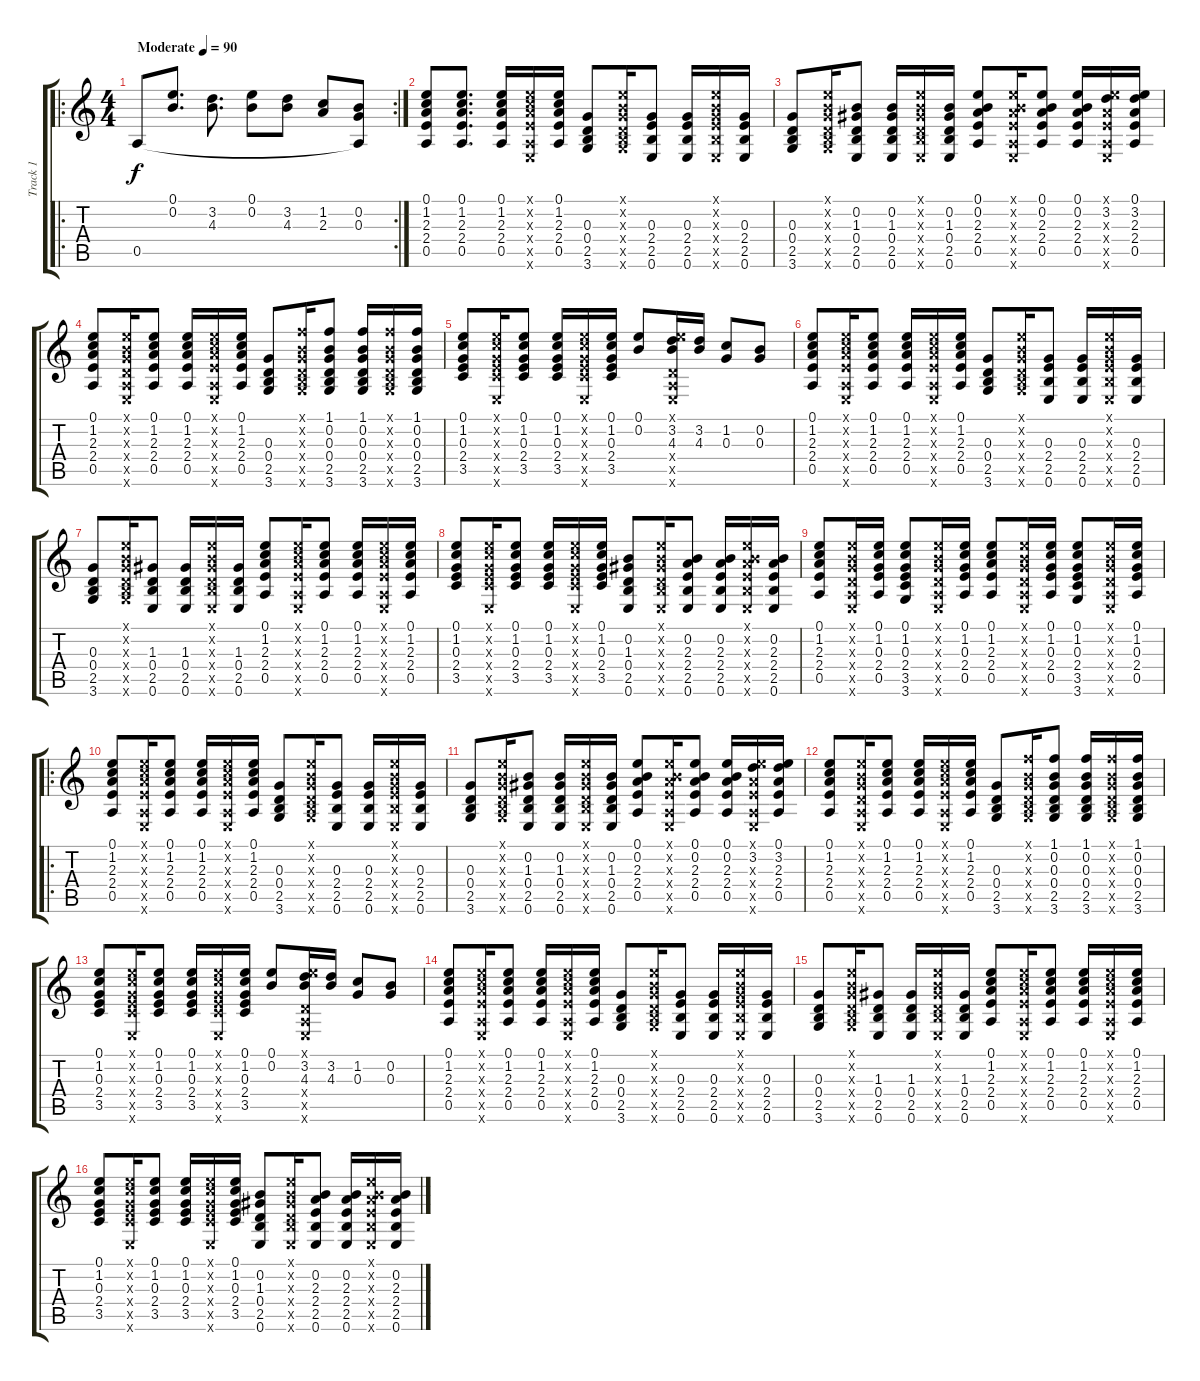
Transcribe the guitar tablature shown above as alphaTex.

\track ("Track 1" "Track 1") {instrument acousticguitarsteel}
\staff {score tabs}
\tuning (E4 B3 G3 D3 A2 E2) {hide}
\ro
\rc 2
\ts (4 4)
\tempo (90 "Moderate")
\clef g2
\ks c
0.5.8{dy f instrument acousticguitarsteel} (0.1 0.2).8{d} (3.2 4.3).8{d} (0.1 0.2).8 (3.2 4.3).8 (1.2 2.3).8 (0.2 0.3 0.5{t}).8 |
(0.1 1.2 2.3 2.4 0.5).8 (0.1 1.2 2.3 2.4 0.5).8{d} (0.1 1.2 2.3 2.4 0.5).16 (0.1{x} 1.2{x} 2.3{x} 2.4{x} 0.5{x} 0.6{x}).16 (0.1 1.2 2.3 2.4 0.5).16 (0.3 0.4 2.5 3.6).8 (0.1{x} 0.2{x} 0.3{x} 0.4{x} 2.5{x} 3.6{x}).16 (0.3 2.4 2.5 0.6).8 (0.3 2.4 2.5 0.6).16 (0.1{x} 0.2{x} 0.3{x} 2.4{x} 2.5{x} 0.6{x}).16 (0.3 2.4 2.5 0.6).16 |
(0.3 0.4 2.5 3.6).8 (0.1{x} 0.2{x} 0.3{x} 0.4{x} 2.5{x} 3.6{x}).16 (0.2 1.3 0.4 2.5 0.6).8 (0.2 1.3 0.4 2.5 0.6).16 (0.1{x} 0.2{x} 1.3{x} 0.4{x} 2.5{x} 0.6{x}).16 (0.2 1.3 0.4 2.5 0.6).16 (0.1 0.2 2.3 2.4 0.5).8 (0.1{x} 0.2{x} 2.3{x} 2.4{x} 0.5{x} 0.6{x}).16 (0.1 0.2 2.3 2.4 0.5).8 (0.1 0.2 2.3 2.4 0.5).16 (0.1{x} 3.2 2.3{x} 2.4{x} 0.5{x} 0.6{x}).16 (0.1 3.2 2.3 2.4 0.5).16 |
(0.1 1.2 2.3 2.4 0.5).8 (0.1{x} 0.2{x} 0.3{x} 0.4{x} 0.5{x} 0.6{x}).16 (0.1 1.2 2.3 2.4 0.5).8 (0.1 1.2 2.3 2.4 0.5).16 (0.1{x} 1.2{x} 2.3{x} 2.4{x} 0.5{x} 0.6{x}).16 (0.1 1.2 2.3 2.4 0.5).16 (0.3 0.4 2.5 3.6).8 (1.1{x} 0.2{x} 0.3{x} 0.4{x} 2.5{x} 3.6{x}).16 (1.1 0.2 0.3 0.4 2.5 3.6).8 (1.1 0.2 0.3 0.4 2.5 3.6).16 (1.1{x} 0.2{x} 0.3{x} 0.4{x} 2.5{x} 3.6{x}).16 (1.1 0.2 0.3 0.4 2.5 3.6).16 |
(0.1 1.2 0.3 2.4 3.5).8 (0.1{x} 1.2{x} 0.3{x} 2.4{x} 3.5{x} 0.6{x}).16 (0.1 1.2 0.3 2.4 3.5).8 (0.1 1.2 0.3 2.4 3.5).16 (0.1{x} 1.2{x} 0.3{x} 2.4{x} 3.5{x} 0.6{x}).16 (0.1 1.2 0.3 2.4 3.5).16 (0.1 0.2).8 (0.1{x} 3.2 4.3 0.4{x} 0.5{x} 0.6{x}).16 (3.2 4.3).16 (1.2 0.3).8 (0.2 0.3).8 |
(0.1 1.2 2.3 2.4 0.5).8 (0.1{x} 1.2{x} 2.3{x} 2.4{x} 0.5{x} 0.6{x}).16 (0.1 1.2 2.3 2.4 0.5).8 (0.1 1.2 2.3 2.4 0.5).16 (0.1{x} 1.2{x} 2.3{x} 2.4{x} 0.5{x} 0.6{x}).16 (0.1 1.2 2.3 2.4 0.5).16 (0.3 0.4 2.5 3.6).8 (0.1{x} 0.2{x} 0.3{x} 0.4{x} 2.5{x} 3.6{x}).16 (0.3 2.4 2.5 0.6).8 (0.3 2.4 2.5 0.6).16 (0.1{x} 0.2{x} 0.3{x} 2.4{x} 2.5{x} 0.6{x}).16 (0.3 2.4 2.5 0.6).16 |
(0.3 0.4 2.5 3.6).8 (0.1{x} 0.2{x} 0.3{x} 0.4{x} 2.5{x} 3.6{x}).16 (1.3 0.4 2.5 0.6).8 (1.3 0.4 2.5 0.6).16 (0.1{x} 0.2{x} 1.3{x} 0.4{x} 2.5{x} 0.6{x}).16 (1.3 0.4 2.5 0.6).16 (0.1 1.2 2.3 2.4 0.5).8 (0.1{x} 1.2{x} 2.3{x} 2.4{x} 0.5{x} 0.6{x}).16 (0.1 1.2 2.3 2.4 0.5).8 (0.1 1.2 2.3 2.4 0.5).16 (0.1{x} 1.2{x} 2.3{x} 2.4{x} 0.5{x} 0.6{x}).16 (0.1 1.2 2.3 2.4 0.5).16 |
(0.1 1.2 0.3 2.4 3.5).8 (0.1{x} 1.2{x} 0.3{x} 2.4{x} 3.5{x} 0.6{x}).16 (0.1 1.2 0.3 2.4 3.5).8 (0.1 1.2 0.3 2.4 3.5).16 (0.1{x} 1.2{x} 0.3{x} 2.4{x} 3.5{x} 0.6{x}).16 (0.1 1.2 0.3 2.4 3.5).16 (0.2 1.3 0.4 2.5 0.6).8 (0.1{x} 0.2{x} 1.3{x} 0.4{x} 2.5{x} 0.6{x}).16 (0.2 2.3 2.4 2.5 0.6).8 (0.2 2.3 2.4 2.5 0.6).16 (0.1{x} 0.2{x} 2.3{x} 2.4{x} 2.5{x} 0.6{x}).16 (0.2 2.3 2.4 2.5 0.6).16 |
(0.1 1.2 2.3 2.4 0.5).8 (0.1{x} 0.2{x} 0.3{x} 0.4{x} 0.5{x} 0.6{x}).16 (0.1 1.2 0.3 2.4 0.5).16 (0.1 1.2 0.3 2.4 3.5 3.6).8 (0.1{x} 0.2{x} 0.3{x} 0.4{x} 0.5{x} 0.6{x}).16 (0.1 1.2 0.3 2.4 0.5).16 (0.1 1.2 2.3 2.4 0.5).8 (0.1{x} 0.2{x} 0.3{x} 0.4{x} 0.5{x} 0.6{x}).16 (0.1 1.2 0.3 2.4 0.5).16 (0.1 1.2 0.3 2.4 3.5 3.6).8 (0.1{x} 0.2{x} 0.3{x} 0.4{x} 0.5{x} 0.6{x}).16 (0.1 1.2 0.3 2.4 0.5).16 |
\ro
(0.1 1.2 2.3 2.4 0.5).8 (0.1{x} 1.2{x} 2.3{x} 2.4{x} 0.5{x} 0.6{x}).16 (0.1 1.2 2.3 2.4 0.5).8 (0.1 1.2 2.3 2.4 0.5).16 (0.1{x} 1.2{x} 2.3{x} 2.4{x} 0.5{x} 0.6{x}).16 (0.1 1.2 2.3 2.4 0.5).16 (0.3 0.4 2.5 3.6).8 (0.1{x} 0.2{x} 0.3{x} 0.4{x} 2.5{x} 3.6{x}).16 (0.3 2.4 2.5 0.6).8 (0.3 2.4 2.5 0.6).16 (0.1{x} 0.2{x} 0.3{x} 2.4{x} 2.5{x} 0.6{x}).16 (0.3 2.4 2.5 0.6).16 |
(0.3 0.4 2.5 3.6).8 (0.1{x} 0.2{x} 0.3{x} 0.4{x} 2.5{x} 3.6{x}).16 (0.2 1.3 0.4 2.5 0.6).8 (0.2 1.3 0.4 2.5 0.6).16 (0.1{x} 0.2{x} 1.3{x} 0.4{x} 2.5{x} 0.6{x}).16 (0.2 1.3 0.4 2.5 0.6).16 (0.1 0.2 2.3 2.4 0.5).8 (0.1{x} 0.2{x} 2.3{x} 2.4{x} 0.5{x} 0.6{x}).16 (0.1 0.2 2.3 2.4 0.5).8 (0.1 0.2 2.3 2.4 0.5).16 (0.1{x} 3.2 2.3{x} 2.4{x} 0.5{x} 0.6{x}).16 (0.1 3.2 2.3 2.4 0.5).16 |
(0.1 1.2 2.3 2.4 0.5).8 (0.1{x} 0.2{x} 0.3{x} 0.4{x} 0.5{x} 0.6{x}).16 (0.1 1.2 2.3 2.4 0.5).8 (0.1 1.2 2.3 2.4 0.5).16 (0.1{x} 1.2{x} 2.3{x} 2.4{x} 0.5{x} 0.6{x}).16 (0.1 1.2 2.3 2.4 0.5).16 (0.3 0.4 2.5 3.6).8 (1.1{x} 0.2{x} 0.3{x} 0.4{x} 2.5{x} 3.6{x}).16 (1.1 0.2 0.3 0.4 2.5 3.6).8 (1.1 0.2 0.3 0.4 2.5 3.6).16 (1.1{x} 0.2{x} 0.3{x} 0.4{x} 2.5{x} 3.6{x}).16 (1.1 0.2 0.3 0.4 2.5 3.6).16 |
(0.1 1.2 0.3 2.4 3.5).8 (0.1{x} 1.2{x} 0.3{x} 2.4{x} 3.5{x} 0.6{x}).16 (0.1 1.2 0.3 2.4 3.5).8 (0.1 1.2 0.3 2.4 3.5).16 (0.1{x} 1.2{x} 0.3{x} 2.4{x} 3.5{x} 0.6{x}).16 (0.1 1.2 0.3 2.4 3.5).16 (0.1 0.2).8 (0.1{x} 3.2 4.3 0.4{x} 0.5{x} 0.6{x}).16 (3.2 4.3).16 (1.2 0.3).8 (0.2 0.3).8 |
(0.1 1.2 2.3 2.4 0.5).8 (0.1{x} 1.2{x} 2.3{x} 2.4{x} 0.5{x} 0.6{x}).16 (0.1 1.2 2.3 2.4 0.5).8 (0.1 1.2 2.3 2.4 0.5).16 (0.1{x} 1.2{x} 2.3{x} 2.4{x} 0.5{x} 0.6{x}).16 (0.1 1.2 2.3 2.4 0.5).16 (0.3 0.4 2.5 3.6).8 (0.1{x} 0.2{x} 0.3{x} 0.4{x} 2.5{x} 3.6{x}).16 (0.3 2.4 2.5 0.6).8 (0.3 2.4 2.5 0.6).16 (0.1{x} 0.2{x} 0.3{x} 2.4{x} 2.5{x} 0.6{x}).16 (0.3 2.4 2.5 0.6).16 |
(0.3 0.4 2.5 3.6).8 (0.1{x} 0.2{x} 0.3{x} 0.4{x} 2.5{x} 3.6{x}).16 (1.3 0.4 2.5 0.6).8 (1.3 0.4 2.5 0.6).16 (0.1{x} 0.2{x} 1.3{x} 0.4{x} 2.5{x} 0.6{x}).16 (1.3 0.4 2.5 0.6).16 (0.1 1.2 2.3 2.4 0.5).8 (0.1{x} 1.2{x} 2.3{x} 2.4{x} 0.5{x} 0.6{x}).16 (0.1 1.2 2.3 2.4 0.5).8 (0.1 1.2 2.3 2.4 0.5).16 (0.1{x} 1.2{x} 2.3{x} 2.4{x} 0.5{x} 0.6{x}).16 (0.1 1.2 2.3 2.4 0.5).16 |
(0.1 1.2 0.3 2.4 3.5).8 (0.1{x} 1.2{x} 0.3{x} 2.4{x} 3.5{x} 0.6{x}).16 (0.1 1.2 0.3 2.4 3.5).8 (0.1 1.2 0.3 2.4 3.5).16 (0.1{x} 1.2{x} 0.3{x} 2.4{x} 3.5{x} 0.6{x}).16 (0.1 1.2 0.3 2.4 3.5).16 (0.2 1.3 0.4 2.5 0.6).8 (0.1{x} 0.2{x} 1.3{x} 0.4{x} 2.5{x} 0.6{x}).16 (0.2 2.3 2.4 2.5 0.6).8 (0.2 2.3 2.4 2.5 0.6).16 (0.1{x} 0.2{x} 2.3{x} 2.4{x} 2.5{x} 0.6{x}).16 (0.2 2.3 2.4 2.5 0.6).16
